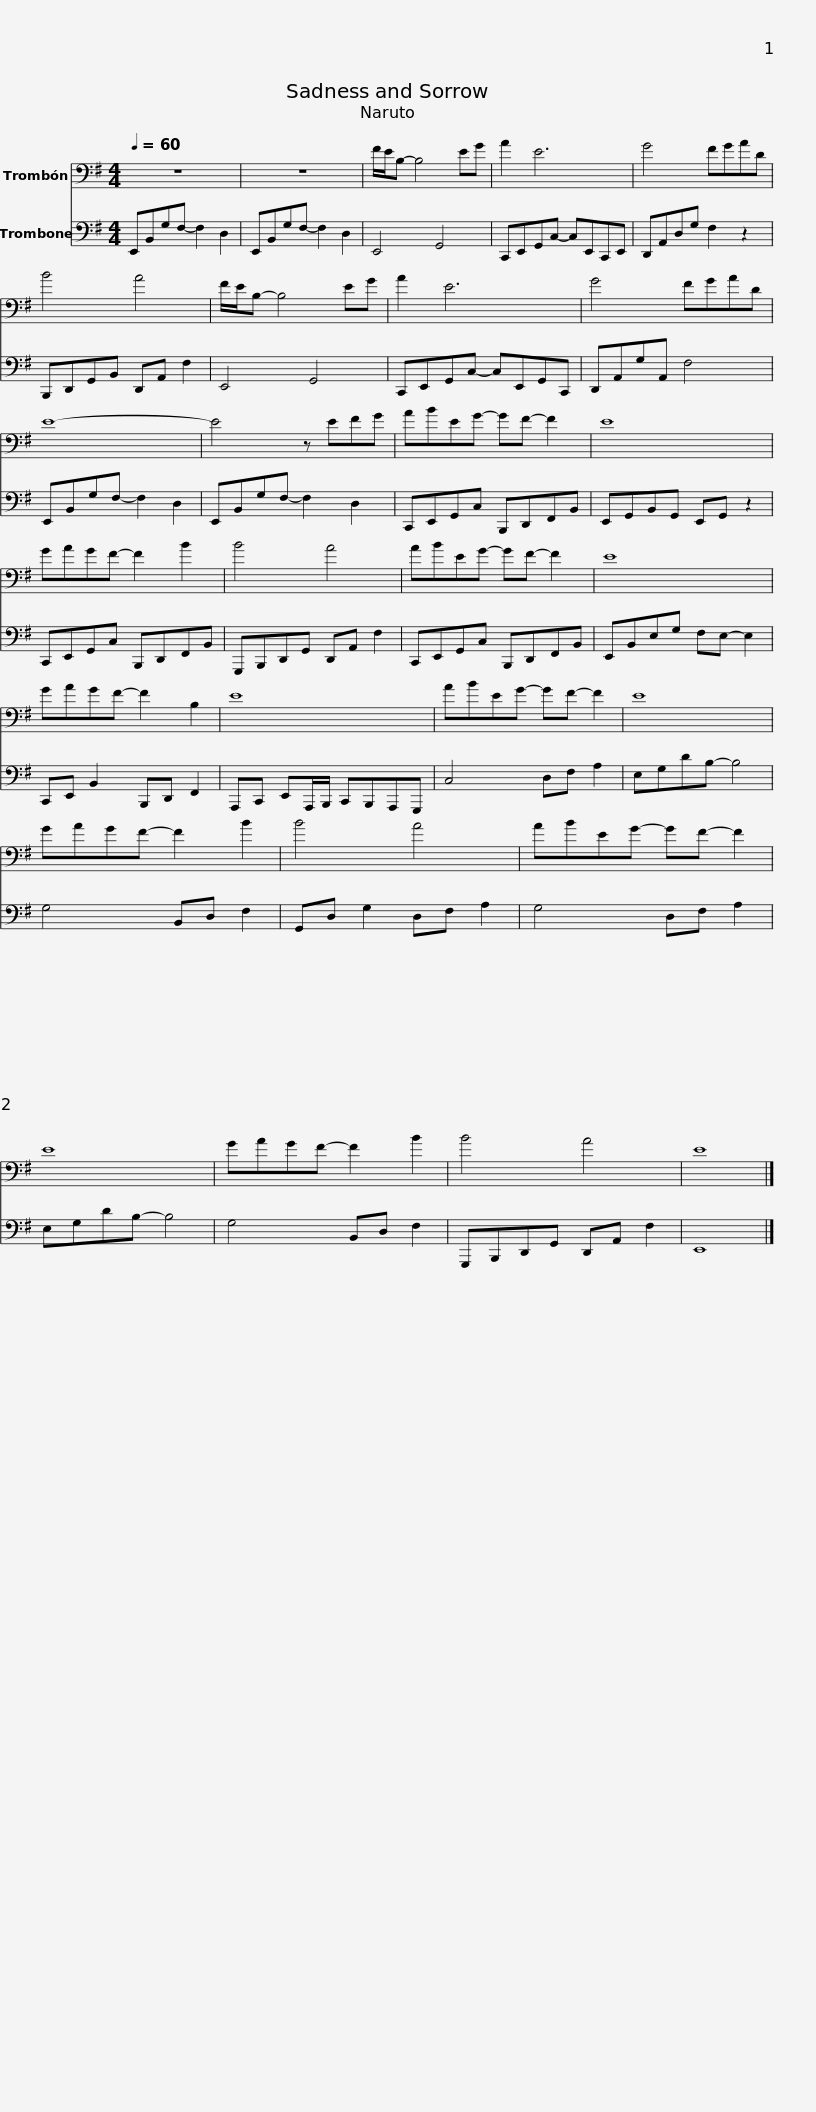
X:1
%%score 1 2
L:1/8
Q:1/4=60
M:4/4
I:linebreak $
K:G
V:1 bass
V:2 bass
V:1
 z8 | z8 | F/E/B,- B,4 EG | A2 E6 |$ G4 FGAD | %5
 B4 A4 | F/E/B,- B,4 EG | A2 E6 |$ G4 FGAD | E8- | %10
 E4 z EFG | ABEG- GF- F2 |$ E8 | GAGF- F2 B2 | B4 A4 | %15
 ABEG- GF- F2 |$ E8 | GAGF- F2 B,2 | E8 | ABEG- GF- F2 |$ %20
 E8 | GAGF- F2 B2 | B4 A4 | ABEG- GF- F2 | E8 |$ %25
 GAGF- F2 B2 | B4 A4 | E8 |] %28
V:2
 E,,B,,G,F,- F,2 D,2 | E,,B,,G,F,- F,2 D,2 | E,,4 G,,4 | C,,E,,G,,C,- C,E,,C,,E,, |$ D,,A,,D,G, F,2 z2 | %5
 B,,,D,,G,,B,, D,,A,, F,2 | E,,4 G,,4 | C,,E,,G,,C,- C,E,,G,,C,, |$ D,,A,,G,A,, F,4 | E,,B,,G,F,- F,2 D,2 | %10
 E,,B,,G,F,- F,2 D,2 | C,,E,,G,,C, B,,,D,,F,,B,, |$ E,,G,,B,,G,, E,,G,, z2 | C,,E,,G,,C, B,,,D,,F,,B,, | G,,,B,,,D,,G,, D,,A,, F,2 | %15
 C,,E,,G,,C, B,,,D,,F,,B,, |$ E,,B,,E,G, F,E,- E,2 | C,,E,, B,,2 B,,,D,, F,,2 | A,,,C,, E,,A,,,/B,,,/ C,,B,,,A,,,G,,, | C,4 D,F, A,2 |$ %20
 E,G,DB,- B,4 | G,4 B,,D, F,2 | G,,D, G,2 D,F, A,2 | G,4 D,F, A,2 | E,G,DB,- B,4 |$ %25
 G,4 B,,D, F,2 | G,,,B,,,D,,G,, D,,A,, F,2 | E,,8 |] %28
